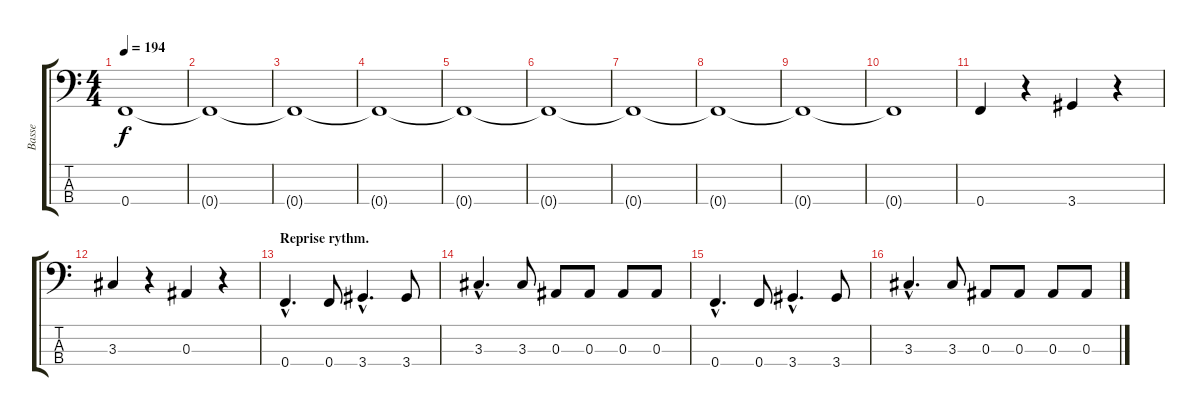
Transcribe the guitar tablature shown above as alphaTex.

\track ("Basse" "Basse") {instrument slapbass1}
\staff {score tabs}
\tuning (Ab2 Eb2 Bb1 F1) {hide}
\ts (4 4)
\tempo 194
\clef f4
\ks c
0.4{t}.1{dy f} |
0.4{t}.1 |
0.4{t}.1 |
0.4{t}.1 |
0.4{t}.1 |
0.4{t}.1 |
0.4{t}.1 |
0.4{t}.1 |
0.4{t}.1 |
0.4{t}.1 |
0.4.4 r.4 3.4.4 r.4 |
3.3.4 r.4 0.3.4 r.4 |
\section ("" "Reprise rythm.")
0.4{hac}.4{d} 0.4.8 3.4{hac}.4{d} 3.4.8 |
3.3{hac}.4{d} 3.3.8 0.3.8 0.3.8 0.3.8 0.3.8 |
0.4{hac}.4{d} 0.4.8 3.4{hac}.4{d} 3.4.8 |
3.3{hac}.4{d} 3.3.8 0.3.8 0.3.8 0.3.8 0.3.8
